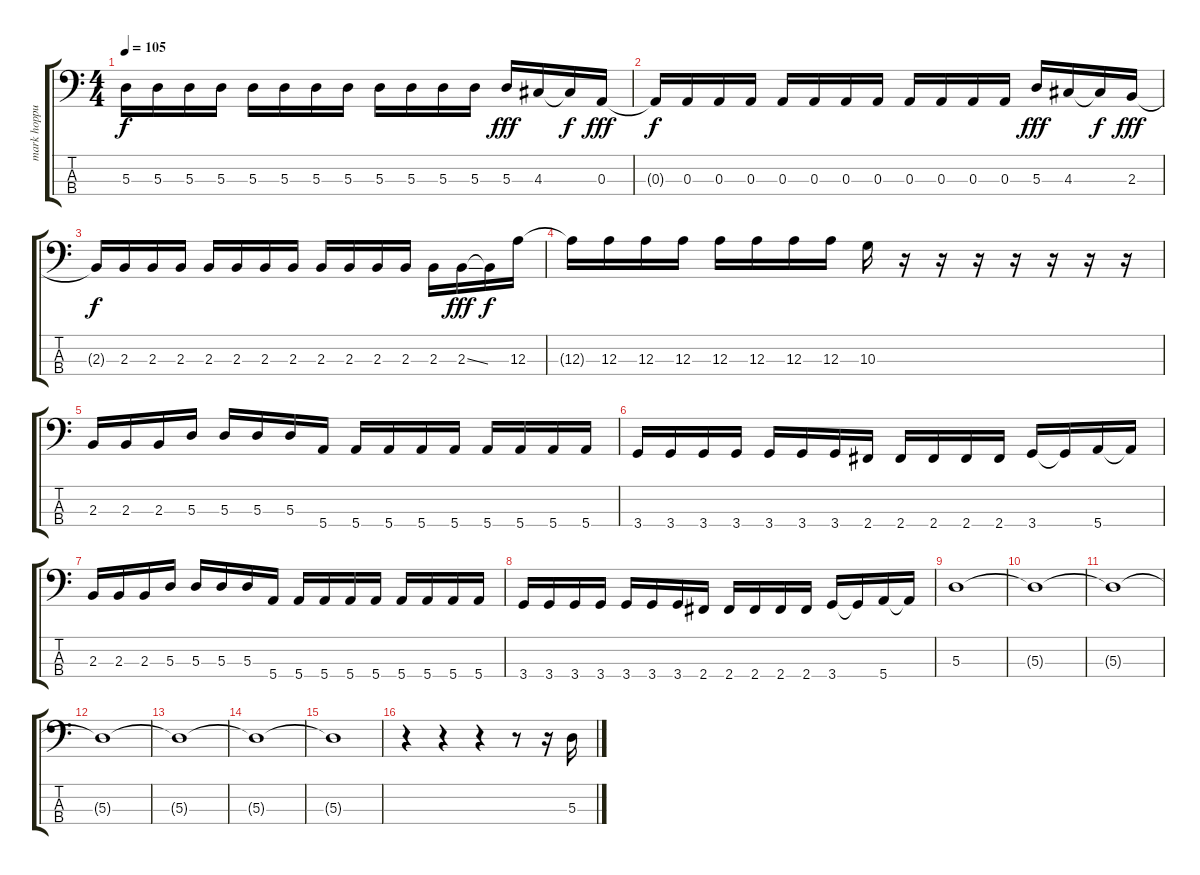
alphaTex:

\track ("mark hoppus" "mark hoppu") {instrument electricbasspick}
\staff {score tabs}
\tuning (G2 D2 A1 E1) {hide}
\ts (4 4)
\tempo 105
\clef f4
\ks c
5.3.16{dy f} 5.3.16 5.3.16 5.3.16 5.3.16 5.3.16 5.3.16 5.3.16 5.3.16 5.3.16 5.3.16 5.3.16 5.3.16{dy fff} 4.3.16 4.3{t}.16{dy f} 0.3.16{dy fff} |
0.3{t}.16{dy f} 0.3.16 0.3.16 0.3.16 0.3.16 0.3.16 0.3.16 0.3.16 0.3.16 0.3.16 0.3.16 0.3.16 5.3.16{dy fff} 4.3.16 4.3{t}.16{dy f} 2.3.16{dy fff} |
2.3{t}.16{dy f} 2.3.16 2.3.16 2.3.16 2.3.16 2.3.16 2.3.16 2.3.16 2.3.16 2.3.16 2.3.16 2.3.16 2.3.16 2.3{ss}.16{dy fff} 2.3{t}.16{dy f} 12.3.16 |
12.3{t}.16 12.3.16 12.3.16 12.3.16 12.3.16 12.3.16 12.3.16 12.3.16 10.3.16 r.16 r.16 r.16 r.16 r.16 r.16 r.16 |
2.3.16 2.3.16 2.3.16 5.3.16 5.3.16 5.3.16 5.3.16 5.4.16 5.4.16 5.4.16 5.4.16 5.4.16 5.4.16 5.4.16 5.4.16 5.4.16 |
3.4.16 3.4.16 3.4.16 3.4.16 3.4.16 3.4.16 3.4.16 2.4.16 2.4.16 2.4.16 2.4.16 2.4.16 3.4.16 3.4{t}.16 5.4.16 5.4{t}.16 |
2.3.16 2.3.16 2.3.16 5.3.16 5.3.16 5.3.16 5.3.16 5.4.16 5.4.16 5.4.16 5.4.16 5.4.16 5.4.16 5.4.16 5.4.16 5.4.16 |
3.4.16 3.4.16 3.4.16 3.4.16 3.4.16 3.4.16 3.4.16 2.4.16 2.4.16 2.4.16 2.4.16 2.4.16 3.4.16 3.4{t}.16 5.4.16 5.4{t}.16 |
5.3.1 |
5.3{t}.1 |
5.3{t}.1 |
5.3{t}.1 |
5.3{t}.1 |
5.3{t}.1 |
5.3{t}.1 |
r.4 r.4 r.4 r.8 r.16 5.3.16
